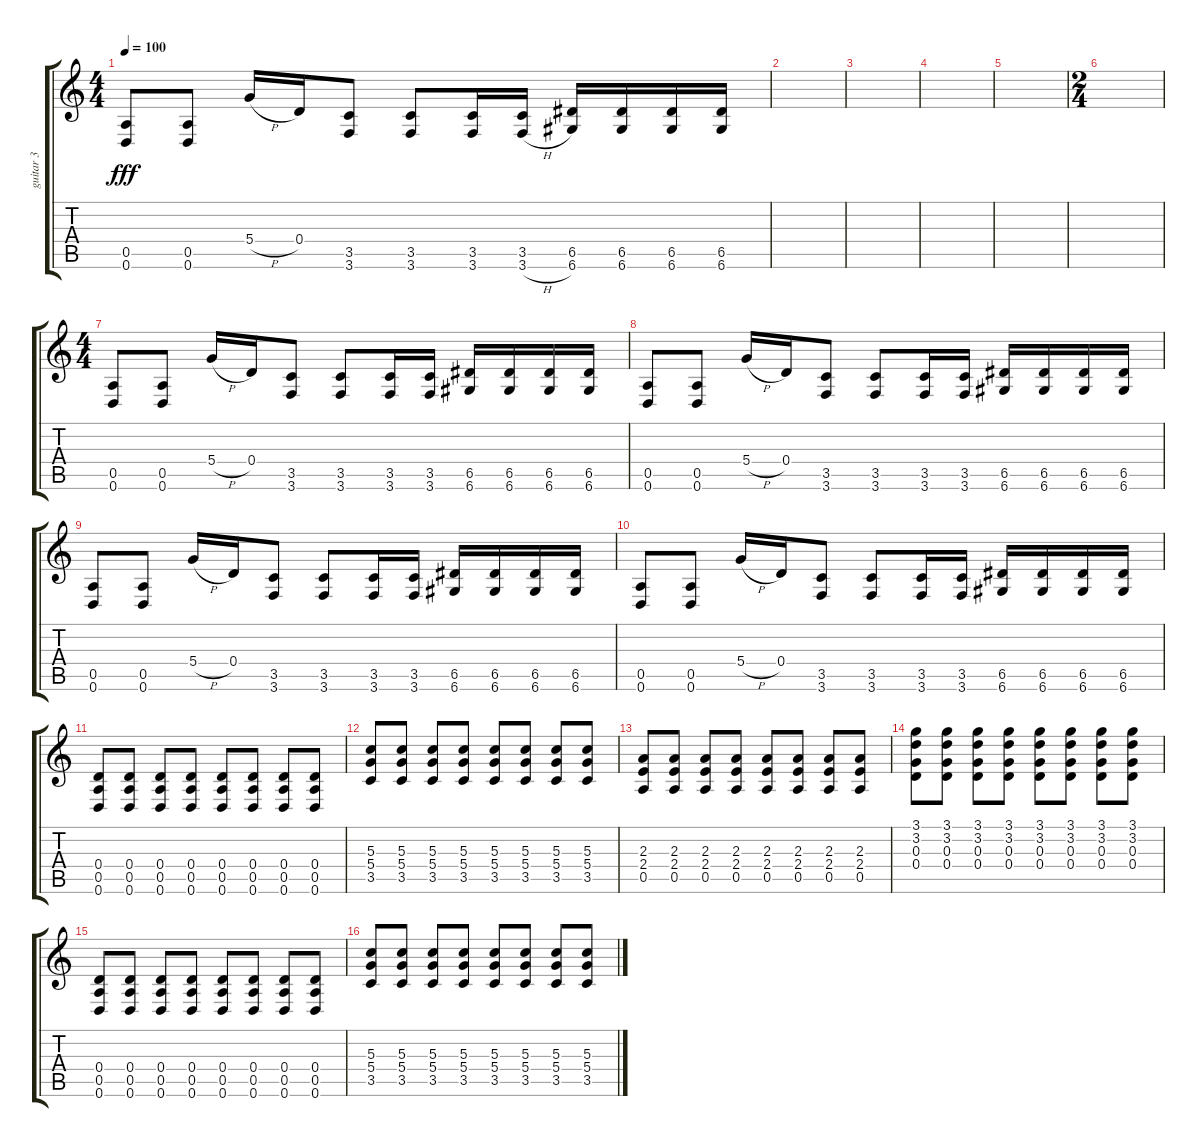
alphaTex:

\track ("guitar 3" "guitar 3") {instrument distortionguitar}
\staff {score tabs}
\tuning (E4 B3 G3 D3 A2 D2) {hide}
\ts (4 4)
\tempo 100
\clef g2
\ks c
(0.5 0.6).8{dy fff volume 16 instrument distortionguitar} (0.5 0.6).8 5.4{h}.16 0.4.16 (3.5 3.6).8 (3.5 3.6).8 (3.5 3.6).16 (3.5 3.6{h}).16 (6.5 6.6).16 (6.5 6.6).16 (6.5 6.6).16 (6.5 6.6).16 |
|
|
|
|
\ts (2 4)
|
\ts (4 4)
(0.5 0.6).8{volume 16 instrument distortionguitar} (0.5 0.6).8 5.4{h}.16 0.4.16 (3.5 3.6).8 (3.5 3.6).8 (3.5 3.6).16 (3.5 3.6).16 (6.5 6.6).16 (6.5 6.6).16 (6.5 6.6).16 (6.5 6.6).16 |
(0.5 0.6).8{volume 16 instrument distortionguitar} (0.5 0.6).8 5.4{h}.16 0.4.16 (3.5 3.6).8 (3.5 3.6).8 (3.5 3.6).16 (3.5 3.6).16 (6.5 6.6).16 (6.5 6.6).16 (6.5 6.6).16 (6.5 6.6).16 |
(0.5 0.6).8{volume 16 instrument distortionguitar} (0.5 0.6).8 5.4{h}.16 0.4.16 (3.5 3.6).8 (3.5 3.6).8 (3.5 3.6).16 (3.5 3.6).16 (6.5 6.6).16 (6.5 6.6).16 (6.5 6.6).16 (6.5 6.6).16 |
(0.5 0.6).8{volume 16 instrument distortionguitar} (0.5 0.6).8 5.4{h}.16 0.4.16 (3.5 3.6).8 (3.5 3.6).8 (3.5 3.6).16 (3.5 3.6).16 (6.5 6.6).16 (6.5 6.6).16 (6.5 6.6).16 (6.5 6.6).16 |
(0.4 0.5 0.6).8{volume 10 instrument distortionguitar} (0.4 0.5 0.6).8 (0.4 0.5 0.6).8 (0.4 0.5 0.6).8 (0.4 0.5 0.6).8 (0.4 0.5 0.6).8 (0.4 0.5 0.6).8 (0.4 0.5 0.6).8 |
(5.3 5.4 3.5).8 (5.3 5.4 3.5).8 (5.3 5.4 3.5).8 (5.3 5.4 3.5).8 (5.3 5.4 3.5).8 (5.3 5.4 3.5).8 (5.3 5.4 3.5).8 (5.3 5.4 3.5).8 |
(2.3 2.4 0.5).8 (2.3 2.4 0.5).8 (2.3 2.4 0.5).8 (2.3 2.4 0.5).8 (2.3 2.4 0.5).8 (2.3 2.4 0.5).8 (2.3 2.4 0.5).8 (2.3 2.4 0.5).8 |
(3.1 3.2 0.3 0.4).8 (3.1 3.2 0.3 0.4).8 (3.1 3.2 0.3 0.4).8 (3.1 3.2 0.3 0.4).8 (3.1 3.2 0.3 0.4).8 (3.1 3.2 0.3 0.4).8 (3.1 3.2 0.3 0.4).8 (3.1 3.2 0.3 0.4).8 |
(0.4 0.5 0.6).8 (0.4 0.5 0.6).8 (0.4 0.5 0.6).8 (0.4 0.5 0.6).8 (0.4 0.5 0.6).8 (0.4 0.5 0.6).8 (0.4 0.5 0.6).8 (0.4 0.5 0.6).8 |
(5.3 5.4 3.5).8 (5.3 5.4 3.5).8 (5.3 5.4 3.5).8 (5.3 5.4 3.5).8 (5.3 5.4 3.5).8 (5.3 5.4 3.5).8 (5.3 5.4 3.5).8 (5.3 5.4 3.5).8
